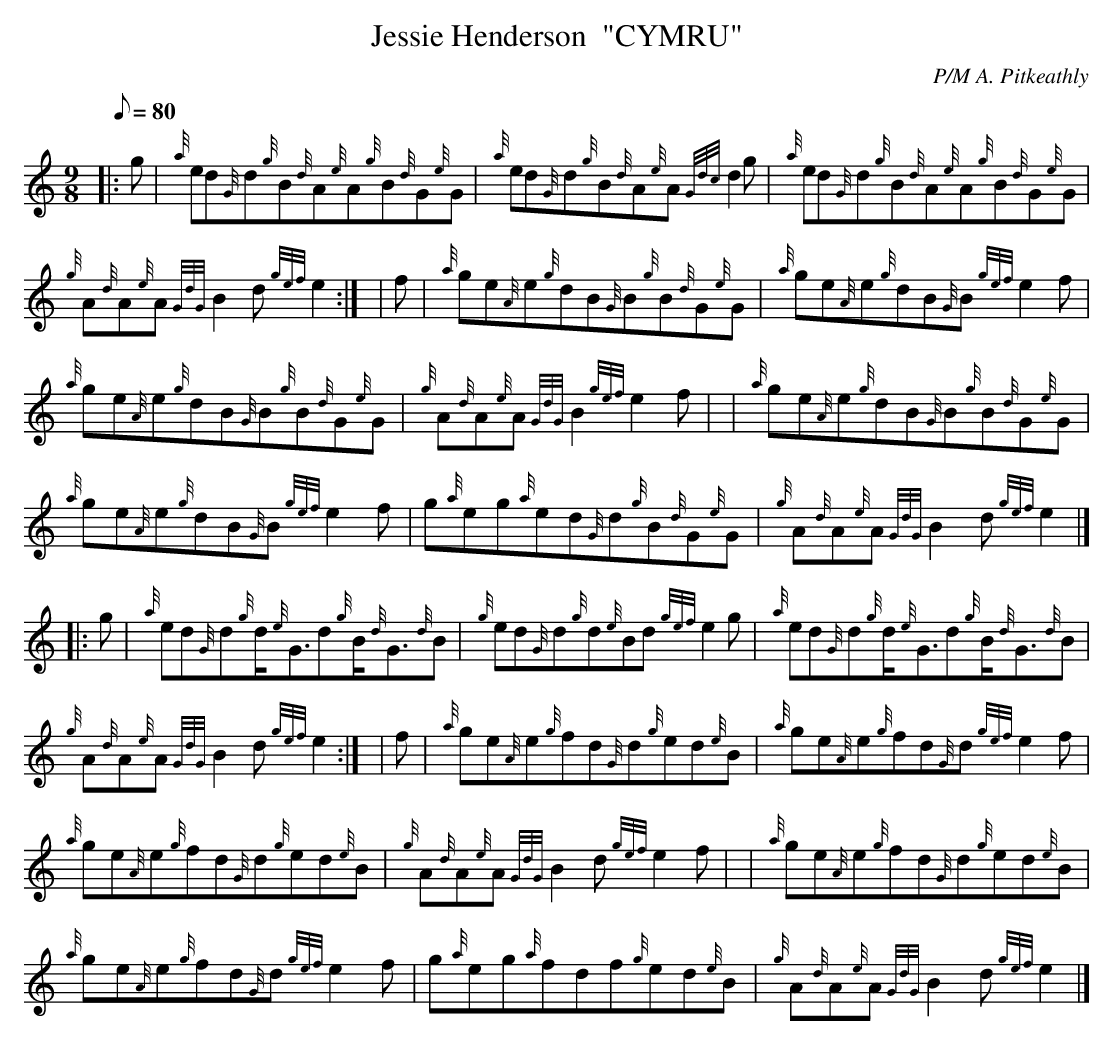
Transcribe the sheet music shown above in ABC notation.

X:1
T:Jessie Henderson  "CYMRU"
M:9/8
L:1/8
Q:80
C:P/M A. Pitkeathly
K:HP
|: g | \
{a}ed{G}d{g}B{d}A{e}A{g}B{d}G{e}G | \
{a}ed{G}d{g}B{d}A{e}A{Gdc}d2g | \
{a}ed{G}d{g}B{d}A{e}A{g}B{d}G{e}G |
{g}A{d}A{e}A{GdG}B2d{gef}e2:| [ | \
f | \
{a}ge{A}e{g}dB{G}B{g}B{d}G{e}G | \
{a}ge{A}e{g}dB{G}B{gef}e2f |
{a}ge{A}e{g}dB{G}B{g}B{d}G{e}G | \
{g}A{d}A{e}A{GdG}B2{gef}e2f | | \
{a}ge{A}e{g}dB{G}B{g}B{d}G{e}G |
{a}ge{A}e{g}dB{G}B{gef}e2f | \
g{a}eg{a}ed{G}d{g}B{d}G{e}G | \
{g}A{d}A{e}A{GdG}B2d{gef}e2|] |:
g | \
{a}ed{G}d{g}d/2{e}G3/2d{g}B/2{d}G3/2{d}B | \
{g}ed{G}d{g}d{e}Bd{gef}e2g | \
{a}ed{G}d{g}d/2{e}G3/2d{g}B/2{d}G3/2{d}B |
{g}A{d}A{e}A{GdG}B2d{gef}e2:| [ | \
f | \
{a}ge{A}e{g}fd{G}d{g}ed{e}B | \
{a}ge{A}e{g}fd{G}d{gef}e2f |
{a}ge{A}e{g}fd{G}d{g}ed{e}B | \
{g}A{d}A{e}A{GdG}B2d{gef}e2f | | \
{a}ge{A}e{g}fd{G}d{g}ed{e}B |
{a}ge{A}e{g}fd{G}d{gef}e2f | \
g{a}eg{a}fdf{g}ed{e}B | \
{g}A{d}A{e}A{GdG}B2d{gef}e2|]
